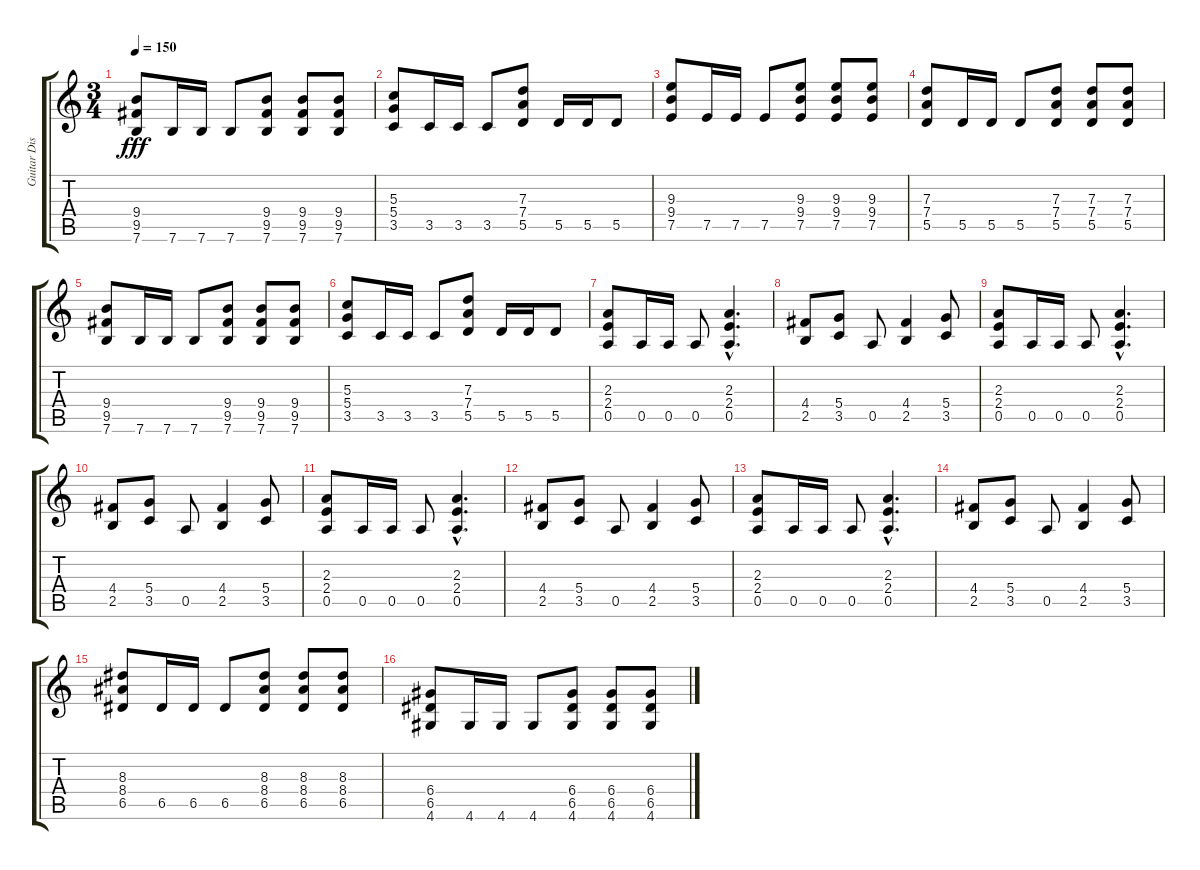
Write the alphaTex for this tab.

\track ("Guitar Distortion 2" "Guitar Dis") {instrument distortionguitar}
\staff {score tabs}
\tuning (E4 B3 G3 D3 A2 E2) {hide}
\ts (3 4)
\tempo 150
\clef g2
\ks c
(9.4 9.5 7.6).8{dy fff} 7.6.16 7.6.16 7.6.8 (9.4 9.5 7.6).8 (9.4 9.5 7.6).8 (9.4 9.5 7.6).8 |
(5.3 5.4 3.5).8 3.5.16 3.5.16 3.5.8 (7.3 7.4 5.5).8 5.5.16 5.5.16 5.5.8 |
(9.3 9.4 7.5).8 7.5.16 7.5.16 7.5.8 (9.3 9.4 7.5).8 (9.3 9.4 7.5).8 (9.3 9.4 7.5).8 |
(7.3 7.4 5.5).8 5.5.16 5.5.16 5.5.8 (7.3 7.4 5.5).8 (7.3 7.4 5.5).8 (7.3 7.4 5.5).8 |
(9.4 9.5 7.6).8 7.6.16 7.6.16 7.6.8 (9.4 9.5 7.6).8 (9.4 9.5 7.6).8 (9.4 9.5 7.6).8 |
(5.3 5.4 3.5).8 3.5.16 3.5.16 3.5.8 (7.3 7.4 5.5).8 5.5.16 5.5.16 5.5.8 |
(2.3 2.4 0.5).8 0.5.16 0.5.16 0.5.8 (2.3{hac} 2.4{hac} 0.5{hac}).4{d} |
(4.4 2.5).8 (5.4 3.5).8 0.5.8 (4.4 2.5).4 (5.4 3.5).8 |
(2.3 2.4 0.5).8 0.5.16 0.5.16 0.5.8 (2.3{hac} 2.4{hac} 0.5{hac}).4{d} |
(4.4 2.5).8 (5.4 3.5).8 0.5.8 (4.4 2.5).4 (5.4 3.5).8 |
(2.3 2.4 0.5).8 0.5.16 0.5.16 0.5.8 (2.3{hac} 2.4{hac} 0.5{hac}).4{d} |
(4.4 2.5).8 (5.4 3.5).8 0.5.8 (4.4 2.5).4 (5.4 3.5).8 |
(2.3 2.4 0.5).8 0.5.16 0.5.16 0.5.8 (2.3{hac} 2.4{hac} 0.5{hac}).4{d} |
(4.4 2.5).8 (5.4 3.5).8 0.5.8 (4.4 2.5).4 (5.4 3.5).8 |
(8.3 8.4 6.5).8 6.5.16 6.5.16 6.5.8 (8.3 8.4 6.5).8 (8.3 8.4 6.5).8 (8.3 8.4 6.5).8 |
(6.4 6.5 4.6).8 4.6.16 4.6.16 4.6.8 (6.4 6.5 4.6).8 (6.4 6.5 4.6).8 (6.4 6.5 4.6).8
